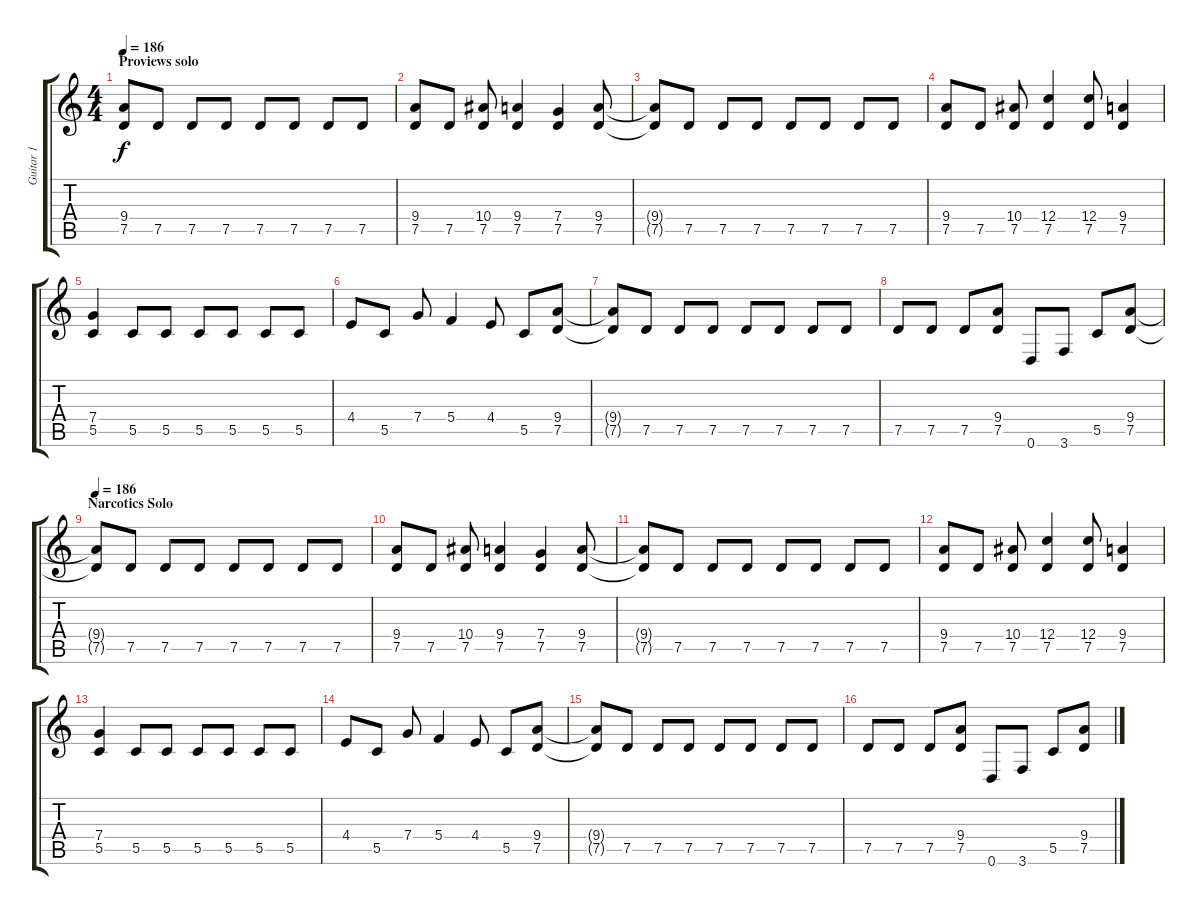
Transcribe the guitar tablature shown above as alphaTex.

\track ("Guitar 1" "Guitar 1") {instrument distortionguitar}
\staff {score tabs}
\tuning (D4 A3 F3 C3 G2 D2) {hide}
\ts (4 4)
\section ("" "Proviews solo")
\tempo 186
\clef g2
\ks c
(9.4{t} 7.5{t}).8{dy f} 7.5.8 7.5.8 7.5.8 7.5.8 7.5.8 7.5.8 7.5.8 |
(9.4 7.5).8 7.5.8 (10.4 7.5).8 (9.4 7.5).4 (7.4 7.5).4 (9.4 7.5).8 |
(9.4{t} 7.5{t}).8 7.5.8 7.5.8 7.5.8 7.5.8 7.5.8 7.5.8 7.5.8 |
(9.4 7.5).8 7.5.8 (10.4 7.5).8 (12.4 7.5).4 (12.4 7.5).8 (9.4 7.5).4 |
(7.4 5.5).4 5.5.8 5.5.8 5.5.8 5.5.8 5.5.8 5.5.8 |
4.4.8 5.5.8 7.4.8 5.4.4 4.4.8 5.5.8 (9.4 7.5).8 |
(9.4{t} 7.5{t}).8 7.5.8 7.5.8 7.5.8 7.5.8 7.5.8 7.5.8 7.5.8 |
7.5.8 7.5.8 7.5.8 (9.4 7.5).8 0.6.8 3.6.8 5.5.8 (9.4 7.5).8 |
\section ("" "Narcotics Solo")
\tempo 186
(9.4{t} 7.5{t}).8 7.5.8 7.5.8 7.5.8 7.5.8 7.5.8 7.5.8 7.5.8 |
(9.4 7.5).8 7.5.8 (10.4 7.5).8 (9.4 7.5).4 (7.4 7.5).4 (9.4 7.5).8 |
(9.4{t} 7.5{t}).8 7.5.8 7.5.8 7.5.8 7.5.8 7.5.8 7.5.8 7.5.8 |
(9.4 7.5).8 7.5.8 (10.4 7.5).8 (12.4 7.5).4 (12.4 7.5).8 (9.4 7.5).4 |
(7.4 5.5).4 5.5.8 5.5.8 5.5.8 5.5.8 5.5.8 5.5.8 |
4.4.8 5.5.8 7.4.8 5.4.4 4.4.8 5.5.8 (9.4 7.5).8 |
(9.4{t} 7.5{t}).8 7.5.8 7.5.8 7.5.8 7.5.8 7.5.8 7.5.8 7.5.8 |
7.5.8 7.5.8 7.5.8 (9.4 7.5).8 0.6.8 3.6.8 5.5.8 (9.4 7.5).8
